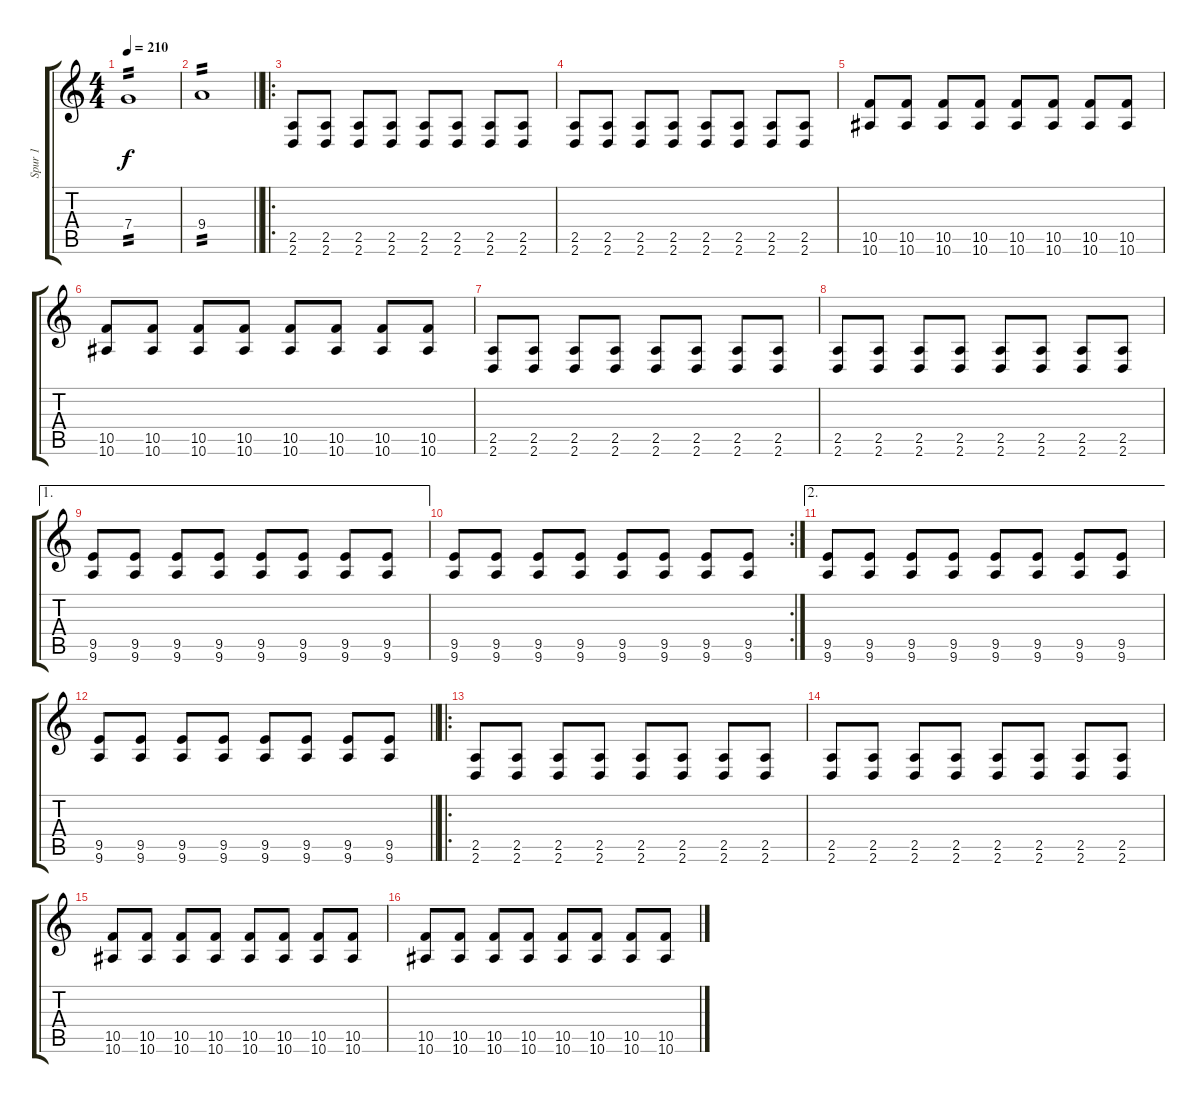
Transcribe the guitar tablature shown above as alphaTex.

\track ("Spur 1" "Spur 1") {instrument distortionguitar}
\staff {score tabs}
\tuning (D4 A3 F3 C3 G2 C2) {hide}
\ts (4 4)
\tempo 210
\clef g2
\ks c
7.4.1{tp 2 dy f} |
\barLineRight lightlight
9.4.1{tp 2} |
\ro
(2.5 2.6).8 (2.5 2.6).8 (2.5 2.6).8 (2.5 2.6).8 (2.5 2.6).8 (2.5 2.6).8 (2.5 2.6).8 (2.5 2.6).8 |
(2.5 2.6).8 (2.5 2.6).8 (2.5 2.6).8 (2.5 2.6).8 (2.5 2.6).8 (2.5 2.6).8 (2.5 2.6).8 (2.5 2.6).8 |
(10.5 10.6).8 (10.5 10.6).8 (10.5 10.6).8 (10.5 10.6).8 (10.5 10.6).8 (10.5 10.6).8 (10.5 10.6).8 (10.5 10.6).8 |
(10.5 10.6).8 (10.5 10.6).8 (10.5 10.6).8 (10.5 10.6).8 (10.5 10.6).8 (10.5 10.6).8 (10.5 10.6).8 (10.5 10.6).8 |
(2.5 2.6).8 (2.5 2.6).8 (2.5 2.6).8 (2.5 2.6).8 (2.5 2.6).8 (2.5 2.6).8 (2.5 2.6).8 (2.5 2.6).8 |
(2.5 2.6).8 (2.5 2.6).8 (2.5 2.6).8 (2.5 2.6).8 (2.5 2.6).8 (2.5 2.6).8 (2.5 2.6).8 (2.5 2.6).8 |
\ae 1
(9.5 9.6).8 (9.5 9.6).8 (9.5 9.6).8 (9.5 9.6).8 (9.5 9.6).8 (9.5 9.6).8 (9.5 9.6).8 (9.5 9.6).8 |
\rc 2
(9.5 9.6).8 (9.5 9.6).8 (9.5 9.6).8 (9.5 9.6).8 (9.5 9.6).8 (9.5 9.6).8 (9.5 9.6).8 (9.5 9.6).8 |
\ae 2
(9.5 9.6).8 (9.5 9.6).8 (9.5 9.6).8 (9.5 9.6).8 (9.5 9.6).8 (9.5 9.6).8 (9.5 9.6).8 (9.5 9.6).8 |
\barLineRight lightlight
(9.5 9.6).8 (9.5 9.6).8 (9.5 9.6).8 (9.5 9.6).8 (9.5 9.6).8 (9.5 9.6).8 (9.5 9.6).8 (9.5 9.6).8 |
\ro
(2.5 2.6).8 (2.5 2.6).8 (2.5 2.6).8 (2.5 2.6).8 (2.5 2.6).8 (2.5 2.6).8 (2.5 2.6).8 (2.5 2.6).8 |
(2.5 2.6).8 (2.5 2.6).8 (2.5 2.6).8 (2.5 2.6).8 (2.5 2.6).8 (2.5 2.6).8 (2.5 2.6).8 (2.5 2.6).8 |
(10.5 10.6).8 (10.5 10.6).8 (10.5 10.6).8 (10.5 10.6).8 (10.5 10.6).8 (10.5 10.6).8 (10.5 10.6).8 (10.5 10.6).8 |
(10.5 10.6).8 (10.5 10.6).8 (10.5 10.6).8 (10.5 10.6).8 (10.5 10.6).8 (10.5 10.6).8 (10.5 10.6).8 (10.5 10.6).8
